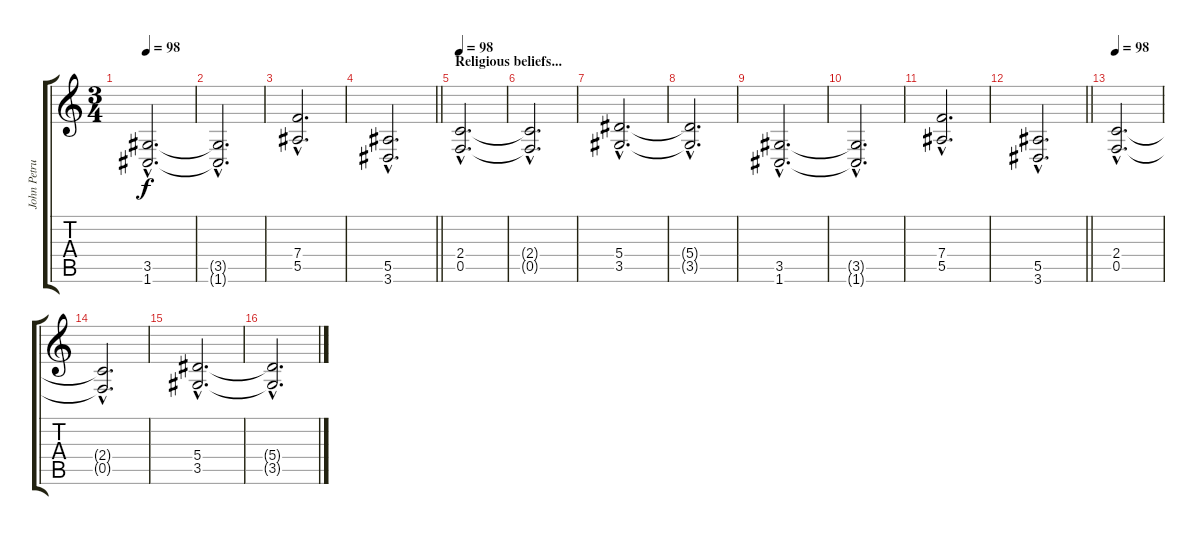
\track ("John Petrucci" "John Petru") {instrument distortionguitar}
\staff {score tabs}
\tuning (C4 G3 Eb3 Bb2 F2 C2) {hide}
\ts (3 4)
\tempo 98
\clef g2
\ks c
(3.5{hac} 1.6{hac}).2{d dy f} |
(3.5{hac t} 1.6{hac t}).2{d} |
(7.4{hac} 5.5{hac}).2{d} |
\barLineRight lightlight
(5.5{hac} 3.6{hac}).2{d} |
\section ("" "Religious beliefs...")
\tempo 98
(2.4{hac} 0.5{hac}).2{d} |
(2.4{hac t} 0.5{hac t}).2{d} |
(5.4{hac} 3.5{hac}).2{d} |
(5.4{hac t} 3.5{hac t}).2{d} |
(3.5{hac} 1.6{hac}).2{d} |
(3.5{hac t} 1.6{hac t}).2{d} |
(7.4{hac} 5.5{hac}).2{d} |
\barLineRight lightlight
(5.5{hac} 3.6{hac}).2{d} |
\tempo 98
(2.4{hac} 0.5{hac}).2{d} |
(2.4{hac t} 0.5{hac t}).2{d} |
(5.4{hac} 3.5{hac}).2{d} |
(5.4{hac t} 3.5{hac t}).2{d}
